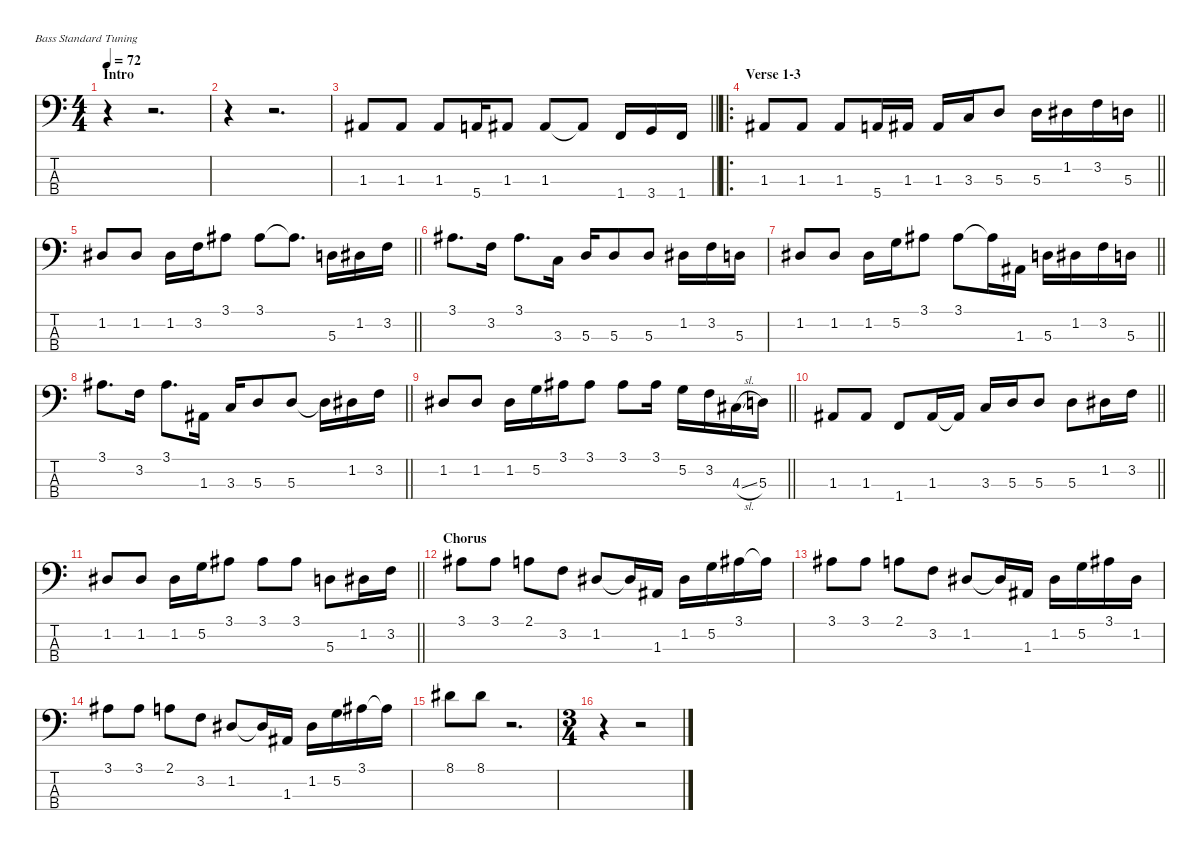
\defaultSystemsLayout 4
\hideDynamics
\bracketExtendMode nobrackets
\singleTrackTrackNamePolicy hidden
\multiTrackTrackNamePolicy hidden
\otherSystemsTrackNameOrientation horizontal
\track ("Rick Danko" "el.bs.") {instrument electricbassfinger}
\staff {score tabs}
\tuning (G2 D2 A1 E1)
\ts (4 4)
\beaming (8 2 2 2 2)
\section ("" "Intro")
\tempo 72
\clef f4
\ks c
r.4{dy f instrument electricbassfinger beam Down} r.2{d beam Down} |
r.4{beam Down} r.2{d beam Down} |
\barLineRight lightlight
1.3{acc #}.8{beam Up} 1.3{acc #}.8{beam Up} 1.3{acc #}.8{beam Up} 5.4.16{beam Up} 1.3{acc #}.8{beam Up} 1.3{acc #}.8{beam Up} 1.3{t acc #}.8{beam Up} 1.4.16{beam Up} 3.4.16{beam Up} 1.4.16{beam Up} |
\ro
\section ("" "Verse 1-3")
\barLineRight lightlight
1.3{acc #}.8{beam Up} 1.3{acc #}.8{beam Up} 1.3{acc #}.8{beam Up} 5.4.16{beam Up} 1.3{acc #}.16{beam Up} 1.3{acc #}.16{beam Up} 3.3.16{beam Up} 5.3.8{beam Up} 5.3.16{beam Down} 1.2{acc #}.16{beam Down} 3.2.16{beam Down} 5.3.16{beam Down} |
\barLineRight lightlight
1.2{acc #}.8{beam Up} 1.2{acc #}.8{beam Up} 1.2{acc #}.16{beam Down} 3.2.16{beam Down} 3.1{acc #}.8{beam Down} 3.1{acc #}.8{beam Down} 3.1{t acc #}.8{d beam Down} 5.3.16{beam Down} 1.2{acc #}.16{beam Down} 3.2.16{beam Down} |
3.1{acc #}.8{d beam Down} 3.2.16{beam Down} 3.1{acc #}.8{d beam Down} 3.3.16{beam Down} 5.3.16{beam Up} 5.3.8{beam Up} 5.3.8{beam Up} 1.2{acc #}.16{beam Down} 3.2.16{beam Down} 5.3.16{beam Down} |
\barLineRight lightlight
1.2{acc #}.8{beam Up} 1.2{acc #}.8{beam Up} 1.2{acc #}.16{beam Down} 5.2.16{beam Down} 3.1{acc #}.8{beam Down} 3.1{acc #}.8{beam Down} 3.1{t acc #}.16{beam Down} 1.3{acc #}.16{beam Down} 5.3.16{beam Down} 1.2{acc #}.16{beam Down} 3.2.16{beam Down} 5.3.16{beam Down} |
\barLineRight lightlight
3.1{acc #}.8{d beam Down} 3.2.16{beam Down} 3.1{acc #}.8{d beam Down} 1.3{acc #}.16{beam Down} 3.3.16{beam Up} 5.3.8{beam Up} 5.3.8{beam Up} 5.3{t}.16{beam Down} 1.2{acc #}.16{beam Down} 3.2.16{beam Down} |
\barLineRight lightlight
1.2{acc #}.8{beam Up} 1.2{acc #}.8{beam Up} 1.2{acc #}.16{beam Down} 5.2.16{beam Down} 3.1{acc #}.16{beam Down} 3.1{acc #}.8{beam Down} 3.1{acc #}.8{beam Down} 3.1{acc #}.16{beam Down} 5.2.16{beam Down} 3.2.16{beam Down} 4.3{sl acc #}.16{beam Down} 5.3.16{beam Down} |
\barLineRight lightlight
1.3{acc #}.8{beam Up} 1.3{acc #}.8{beam Up} 1.4.8{beam Up} 1.3{acc #}.16{beam Up} 1.3{t acc #}.16{beam Up} 3.3.16{beam Up} 5.3.16{beam Up} 5.3.8{beam Up} 5.3.8{beam Down} 1.2{acc #}.16{beam Down} 3.2.16{beam Down} |
\barLineRight lightlight
1.2{acc #}.8{beam Up} 1.2{acc #}.8{beam Up} 1.2{acc #}.16{beam Down} 5.2.16{beam Down} 3.1{acc #}.8{beam Down} 3.1{acc #}.8{beam Down} 3.1{acc #}.8{beam Down} 5.3.8{beam Down} 1.2{acc #}.16{beam Down} 3.2.16{beam Down} |
\section ("" "Chorus")
3.1{acc #}.8{beam Down} 3.1{acc #}.8{beam Down} 2.1.8{beam Down} 3.2.8{beam Down} 1.2{acc #}.8{beam Up} 1.2{t acc #}.16{beam Up} 1.3{acc #}.16{beam Up} 1.2{acc #}.16{beam Down} 5.2.16{beam Down} 3.1{acc #}.16{beam Down} 3.1{t acc #}.16{beam Down} |
3.1{acc #}.8{beam Down} 3.1{acc #}.8{beam Down} 2.1.8{beam Down} 3.2.8{beam Down} 1.2{acc #}.8{beam Up} 1.2{t acc #}.16{beam Up} 1.3{acc #}.16{beam Up} 1.2{acc #}.16{beam Down} 5.2.16{beam Down} 3.1{acc #}.16{beam Down} 1.2{acc #}.16{beam Down} |
3.1{acc #}.8{beam Down} 3.1{acc #}.8{beam Down} 2.1.8{beam Down} 3.2.8{beam Down} 1.2{acc #}.8{beam Up} 1.2{t acc #}.16{beam Up} 1.3{acc #}.16{beam Up} 1.2{acc #}.16{beam Down} 5.2.16{beam Down} 3.1{acc #}.16{beam Down} 3.1{t acc #}.16{beam Down} |
8.1{acc #}.8{beam Down} 8.1{acc #}.8{beam Down} r.2{d beam Down} |
\ts (3 4)
\beaming (8 2 2 2 2)
r.4{beam Down} r.2{beam Down}
